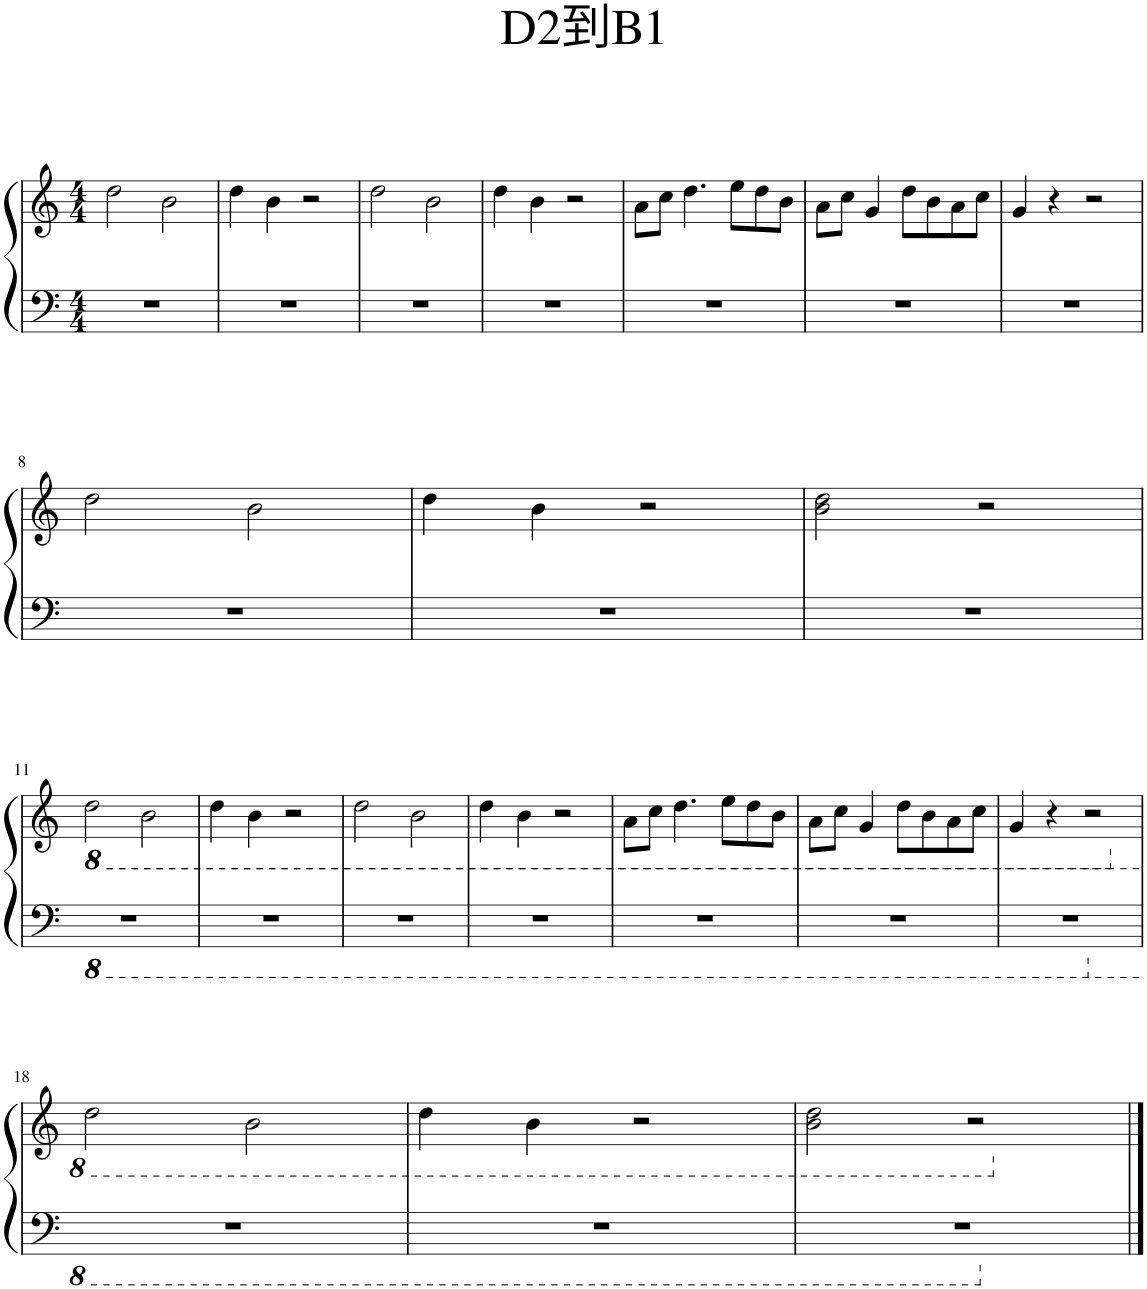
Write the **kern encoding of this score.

**kern	**kern
*part1	*part1
*staff2	*staff1
*I"钢琴	*
*clefF4	*clefG2
*k[]	*k[]
*M4/4	*M4/4
=1	=1
1r	2dd\
.	2b\
=2	=2
1r	4dd\
.	4b\
.	2r
=3	=3
1r	2dd\
.	2b\
=4	=4
1r	4dd\
.	4b\
.	2r
=5	=5
1r	8a\L
.	8cc\J
.	4.dd\
.	8ee\L
.	8dd\
.	8b\J
=6	=6
1r	8a\L
.	8cc\J
.	4g/
.	8dd\L
.	8b\
.	8a\
.	8cc\J
=7	=7
1r	4g/
.	4r
.	2r
!!LO:LB:g=z
=8	=8
1r	2dd\
.	2b\
=9	=9
1r	4dd\
.	4b\
.	2r
=10	=10
1r	2b\ 2dd\
.	2r
!!LO:LB:g=z
=11	=11
*8ba	*
*	*8ba
1r	2d\
*	*8ba
.	2B\
=12	=12
*	*8ba
1r	4d\
.	4B\
.	2r
=13	=13
1r	2d\
.	2B\
=14	=14
1r	4d\
.	4B\
.	2r
=15	=15
1r	8A\L
.	8c\J
.	4.d\
.	8e\L
.	8d\
.	8B\J
=16	=16
1r	8A\L
.	8c\J
.	4G/
.	8d\L
.	8B\
.	8A\
.	8c\J
=17	=17
1r	4G/
.	4r
.	2r
!!LO:LB:g=z
=18	=18
*X8ba	*
*	*X8ba
1r	2dd\
.	2b\
=19	=19
1r	4dd\
.	4b\
.	2r
=20	=20
1r	2b\ 2dd\
.	2r
*X8ba	*
*	*X8ba
==	==
*-	*-
